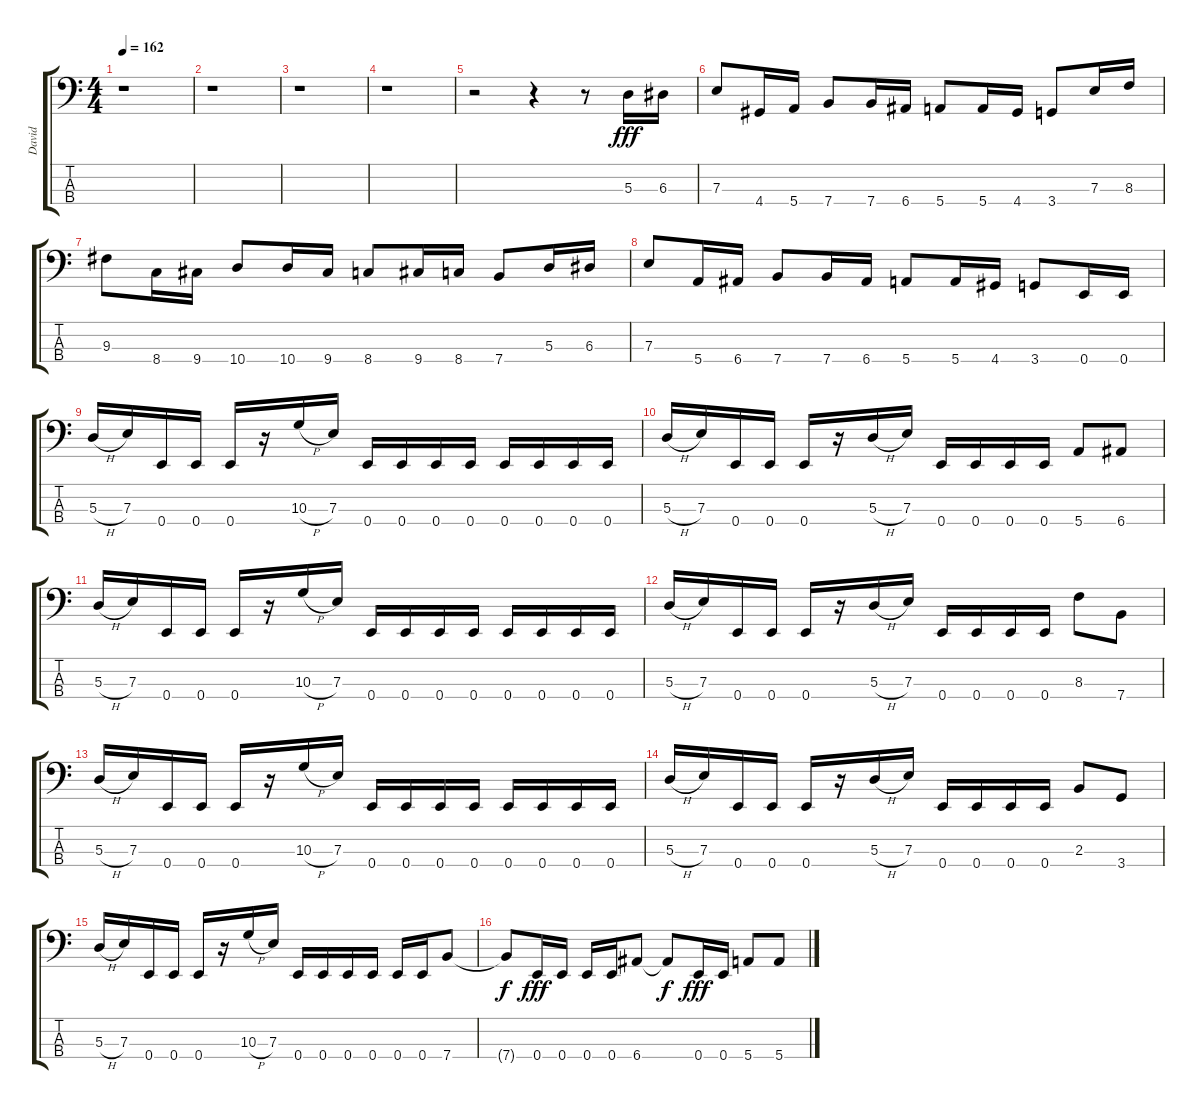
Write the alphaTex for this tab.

\track ("David" "David") {instrument electricbassfinger}
\staff {score tabs}
\tuning (G2 D2 A1 E1) {hide}
\ts (4 4)
\tempo 162
\clef f4
\ks c
r.1{dy fff instrument electricbassfinger} |
r.1 |
r.1 |
r.1 |
r.2 r.4 r.8 5.3.16 6.3.16 |
7.3.8 4.4.16 5.4.16 7.4.8 7.4.16 6.4.16 5.4.8 5.4.16 4.4.16 3.4.8 7.3.16 8.3.16 |
9.3.8 8.4.16 9.4.16 10.4.8 10.4.16 9.4.16 8.4.8 9.4.16 8.4.16 7.4.8 5.3.16 6.3.16 |
7.3.8 5.4.16 6.4.16 7.4.8 7.4.16 6.4.16 5.4.8 5.4.16 4.4.16 3.4.8 0.4.16 0.4.16 |
5.3{h}.16 7.3.16 0.4.16 0.4.16 0.4.16 r.16 10.3{h}.16 7.3.16 0.4.16 0.4.16 0.4.16 0.4.16 0.4.16 0.4.16 0.4.16 0.4.16 |
5.3{h}.16 7.3.16 0.4.16 0.4.16 0.4.16 r.16 5.3{h}.16 7.3.16 0.4.16 0.4.16 0.4.16 0.4.16 5.4.8 6.4.8 |
5.3{h}.16 7.3.16 0.4.16 0.4.16 0.4.16 r.16 10.3{h}.16 7.3.16 0.4.16 0.4.16 0.4.16 0.4.16 0.4.16 0.4.16 0.4.16 0.4.16 |
5.3{h}.16 7.3.16 0.4.16 0.4.16 0.4.16 r.16 5.3{h}.16 7.3.16 0.4.16 0.4.16 0.4.16 0.4.16 8.3.8 7.4.8 |
5.3{h}.16 7.3.16 0.4.16 0.4.16 0.4.16 r.16 10.3{h}.16 7.3.16 0.4.16 0.4.16 0.4.16 0.4.16 0.4.16 0.4.16 0.4.16 0.4.16 |
5.3{h}.16 7.3.16 0.4.16 0.4.16 0.4.16 r.16 5.3{h}.16 7.3.16 0.4.16 0.4.16 0.4.16 0.4.16 2.3.8 3.4.8 |
5.3{h}.16 7.3.16 0.4.16 0.4.16 0.4.16 r.16 10.3{h}.16 7.3.16 0.4.16 0.4.16 0.4.16 0.4.16 0.4.16 0.4.16 7.4.8 |
7.4{t}.8{dy f} 0.4.16{dy fff} 0.4.16 0.4.16 0.4.16 6.4.8 6.4{t}.8{dy f} 0.4.16{dy fff} 0.4.16 5.4.8 5.4.8
